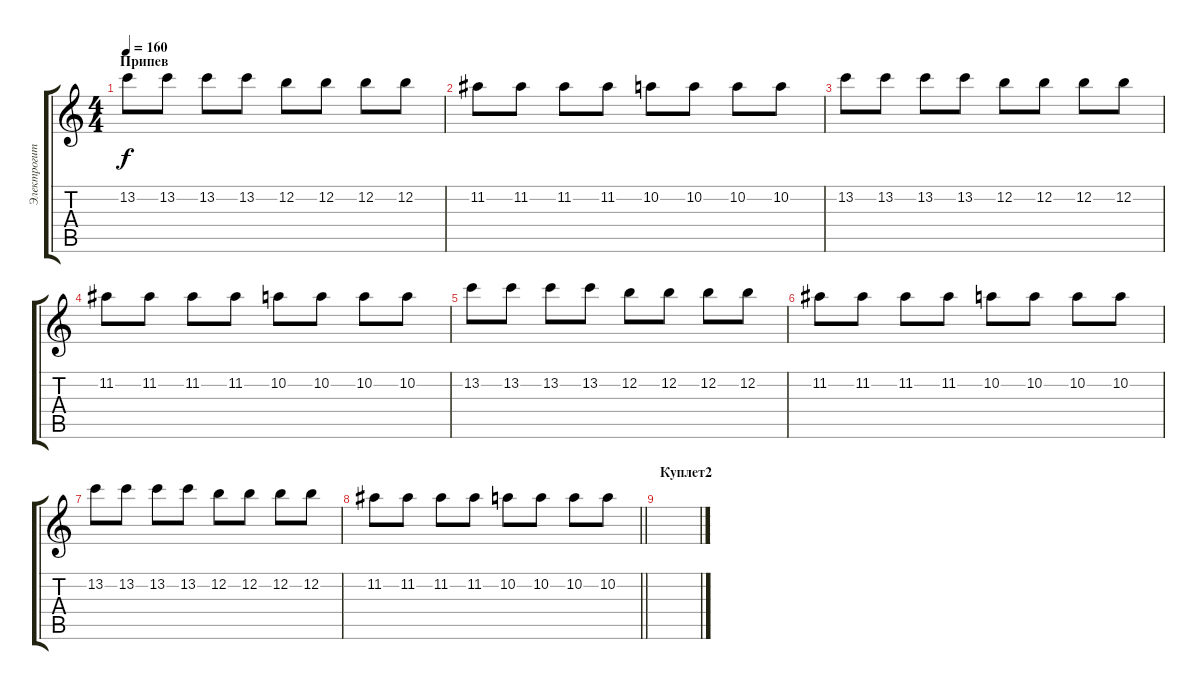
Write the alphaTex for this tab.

\track ("Электрогитара" "Электрогит") {instrument overdrivenguitar}
\staff {score tabs}
\tuning (E4 B3 G3 D3 A2 E2) {hide}
\ts (4 4)
\section ("" "Припев")
\tempo 160
\clef g2
\ks c
13.2.8{dy f} 13.2.8 13.2.8 13.2.8 12.2.8 12.2.8 12.2.8 12.2.8 |
11.2.8 11.2.8 11.2.8 11.2.8 10.2.8 10.2.8 10.2.8 10.2.8 |
13.2.8 13.2.8 13.2.8 13.2.8 12.2.8 12.2.8 12.2.8 12.2.8 |
11.2.8 11.2.8 11.2.8 11.2.8 10.2.8 10.2.8 10.2.8 10.2.8 |
13.2.8 13.2.8 13.2.8 13.2.8 12.2.8 12.2.8 12.2.8 12.2.8 |
11.2.8 11.2.8 11.2.8 11.2.8 10.2.8 10.2.8 10.2.8 10.2.8 |
13.2.8 13.2.8 13.2.8 13.2.8 12.2.8 12.2.8 12.2.8 12.2.8 |
\barLineRight lightlight
11.2.8 11.2.8 11.2.8 11.2.8 10.2.8 10.2.8 10.2.8 10.2.8 |
\section ("" "Куплет2")
